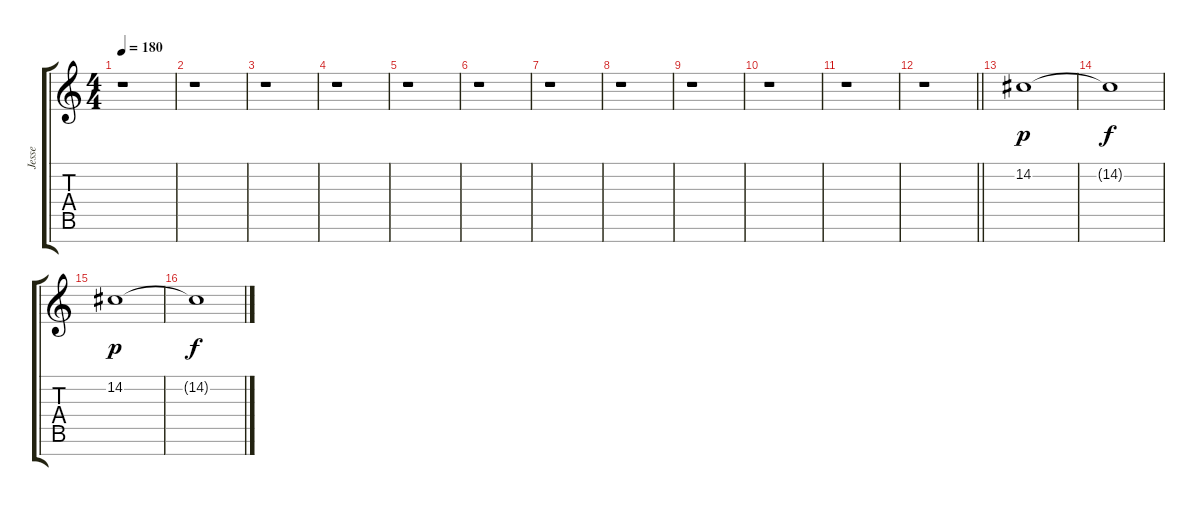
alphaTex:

\track ("Jesse" "Jesse") {instrument lead2sawtooth}
\staff {score tabs}
\tuning (E4 B3 G3 D3 A2 E2 B1) {hide}
\ts (4 4)
\section ("" "")
\tempo 180
\clef g2
\ks c
r.1{dy f} |
r.1 |
r.1 |
r.1 |
r.1 |
r.1 |
r.1 |
r.1 |
r.1 |
r.1 |
r.1 |
\barLineRight lightlight
r.1 |
\section ("" "")
14.2.1{dy p} |
14.2{t}.1{dy f} |
14.2.1{dy p} |
14.2{t}.1{dy f}
